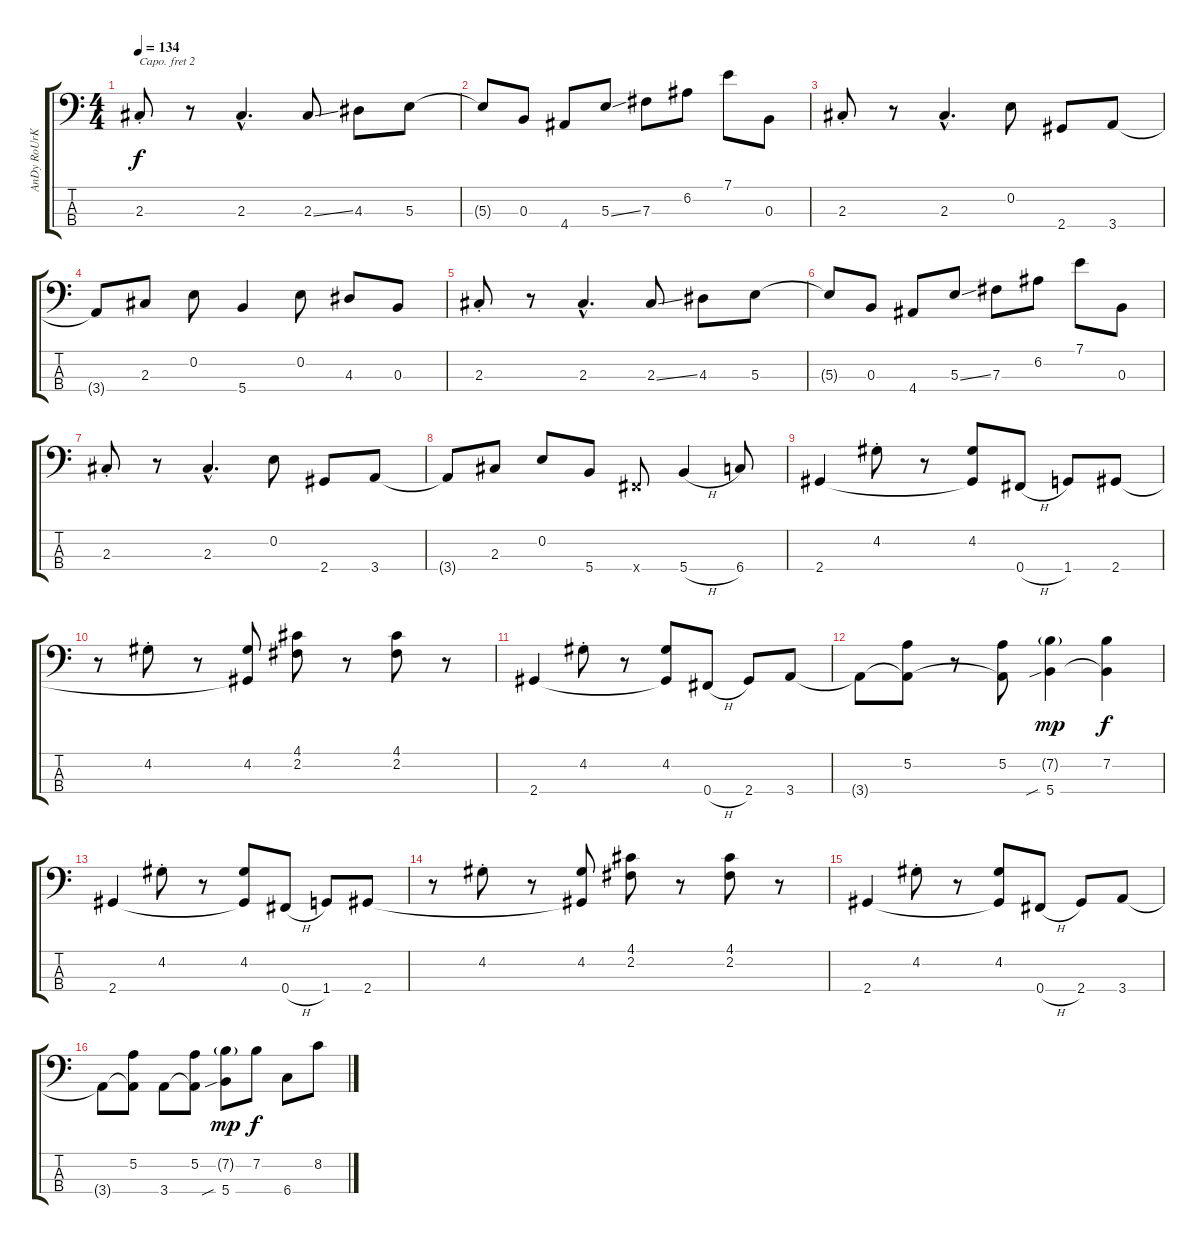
\track ("AnDy RoUrKe" "AnDy RoUrK") {instrument electricbasspick}
\staff {score tabs}
\capo 2
\tuning (G2 D2 A1 E1) {hide}
\ts (4 4)
\tempo 134
\clef f4
\ks c
2.3{st}.8{dy f} r.8 2.3{hac}.4{d} 2.3{ss}.8 4.3.8 5.3.8 |
5.3{t}.8 0.3.8 4.4.8 5.3{ss}.8 7.3.8 6.2.8 7.1.8 0.3.8 |
2.3{st}.8 r.8 2.3{hac}.4{d} 0.2.8 2.4.8 3.4.8 |
3.4{t}.8 2.3.8 0.2.8 5.4.4 0.2.8 4.3.8 0.3.8 |
2.3{st}.8 r.8 2.3{hac}.4{d} 2.3{ss}.8 4.3.8 5.3.8 |
5.3{t}.8 0.3.8 4.4.8 5.3{ss}.8 7.3.8 6.2.8 7.1.8 0.3.8 |
2.3{st}.8 r.8 2.3{hac}.4{d} 0.2.8 2.4.8 3.4.8 |
3.4{t}.8 2.3.8 0.2.8 5.4.8 0.4{x}.8 5.4{h}.4 6.4.8 |
2.4.4 4.2{st}.8 r.8 (4.2 2.4{t}).8 0.4{h}.8 1.4.8 2.4.8 |
r.8 4.2{st}.8 r.8 (4.2 2.4{t}).8 (4.1 2.2).8 r.8 (4.1 2.2).8 r.8 |
2.4.4 4.2{st}.8 r.8 (4.2 2.4{t}).8 0.4{h}.8 2.4.8 3.4.8 |
3.4{t}.8 (5.2 3.4{t}).8 r.8 (5.2 3.4{t}).8 (7.2{g} 5.4{sib}).4{dy mp} (7.2 5.4{t}).4{dy f} |
2.4.4 4.2{st}.8 r.8 (4.2 2.4{t}).8 0.4{h}.8 1.4.8 2.4.8 |
r.8 4.2{st}.8 r.8 (4.2 2.4{t}).8 (4.1 2.2).8 r.8 (4.1 2.2).8 r.8 |
2.4.4 4.2{st}.8 r.8 (4.2 2.4{t}).8 0.4{h}.8 2.4.8 3.4.8 |
3.4{t}.8 (5.2 3.4{t}).8 3.4.8 (5.2 3.4{t}).8 (7.2{g} 5.4{sib}).8{dy mp} 7.2.8{dy f} 6.4.8 8.2.8
